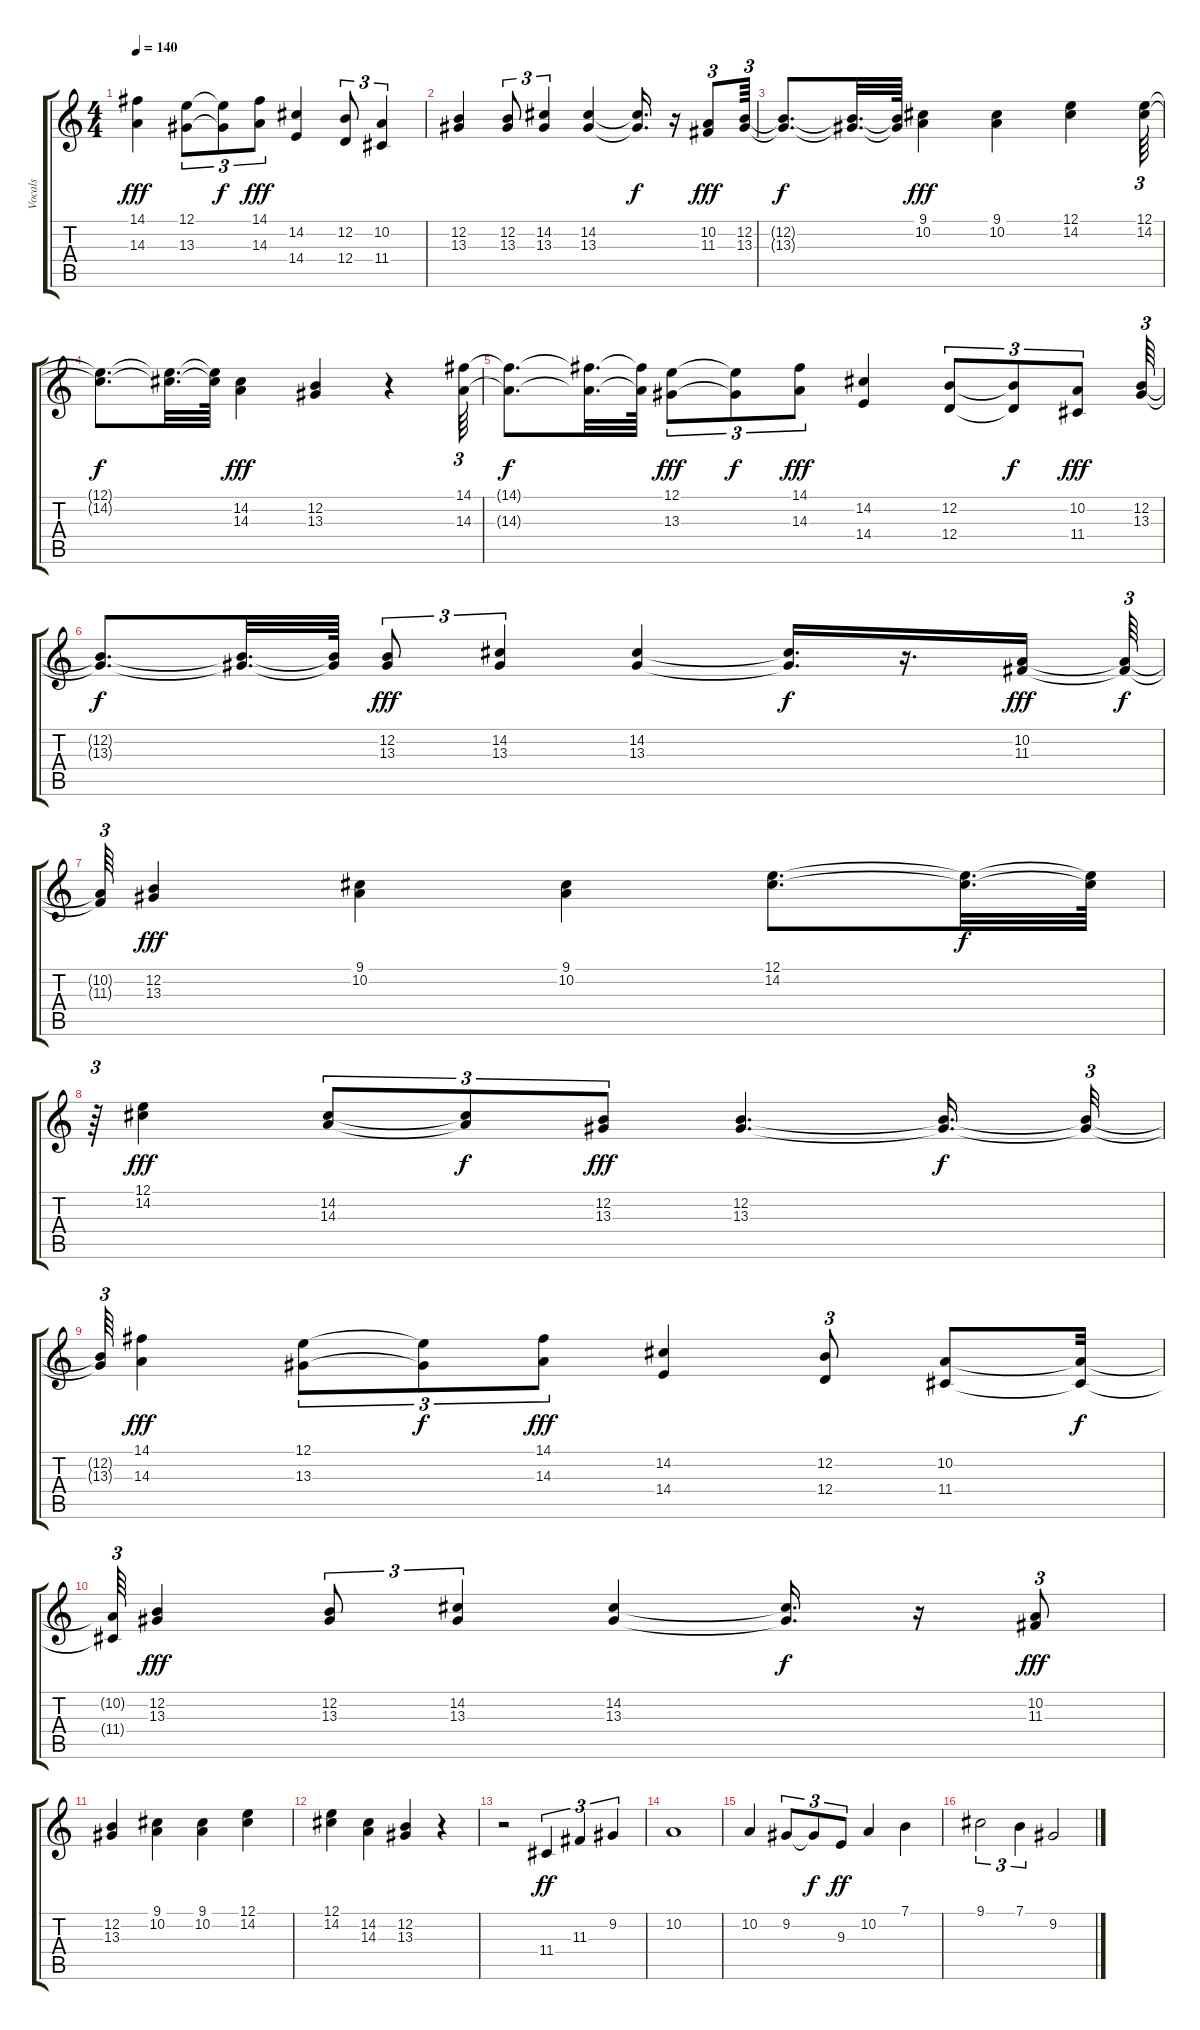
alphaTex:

\track ("Vocals" "Vocals") {instrument flute}
\staff {score tabs}
\tuning (E4 B3 G3 D3 A2 E2) {hide}
\ts (4 4)
\tempo 140
\clef g2
\ks c
(14.1 14.3).4{dy fff} (12.1 13.3).8{tu (3 2)} (12.1{t} 13.3{t}).8{tu (3 2) dy f} (14.1 14.3).8{tu (3 2) dy fff} (14.2 14.4).4 (12.2 12.4).8{tu (3 2)} (10.2 11.4).4{tu (3 2)} |
(12.2 13.3).4 (12.2 13.3).8{tu (3 2)} (14.2 13.3).4{tu (3 2)} (14.2 13.3).4 (14.2{t} 13.3{t}).16{d dy f} r.16 (10.2 11.3).8{tu (3 2) dy fff} (12.2 13.3).64{tu (3 2)} |
(12.2{t} 13.3{t}).8{d dy f} (12.2{t} 13.3{t}).32{d} (12.2{t} 13.3{t}).64 (9.1 10.2).4{dy fff} (9.1 10.2).4 (12.1 14.2).4 (12.1 14.2).64{tu (3 2)} |
(12.1{t} 14.2{t}).8{d dy f} (12.1{t} 14.2{t}).32{d} (12.1{t} 14.2{t}).64 (14.2 14.3).4{dy fff} (12.2 13.3).4 r.4 (14.1 14.3).64{tu (3 2)} |
(14.1{t} 14.3{t}).8{d dy f} (14.1{t} 14.3{t}).32{d} (14.1{t} 14.3{t}).64 (12.1 13.3).8{tu (3 2) dy fff} (12.1{t} 13.3{t}).8{tu (3 2) dy f} (14.1 14.3).8{tu (3 2) dy fff} (14.2 14.4).4 (12.2 12.4).8{tu (3 2)} (12.2{t} 12.4{t}).8{tu (3 2) dy f} (10.2 11.4).8{tu (3 2) dy fff} (12.2 13.3).64{tu (3 2)} |
(12.2{t} 13.3{t}).8{d dy f} (12.2{t} 13.3{t}).32{d} (12.2{t} 13.3{t}).64 (12.2 13.3).8{tu (3 2) dy fff} (14.2 13.3).4{tu (3 2)} (14.2 13.3).4 (14.2{t} 13.3{t}).16{d dy f} r.16{d} (10.2 11.3).16{dy fff} (10.2{t} 11.3{t}).64{tu (3 2) dy f} |
(10.2{t} 11.3{t}).64{tu (3 2)} (12.2 13.3).4{dy fff} (9.1 10.2).4 (9.1 10.2).4 (12.1 14.2).8{d} (12.1{t} 14.2{t}).32{d dy f} (12.1{t} 14.2{t}).64 |
r.64{tu (3 2)} (12.1 14.2).4{dy fff} (14.2 14.3).8{tu (3 2)} (14.2{t} 14.3{t}).8{tu (3 2) dy f} (12.2 13.3).8{tu (3 2) dy fff} (12.2 13.3).4{d} (12.2{t} 13.3{t}).16{d dy f} (12.2{t} 13.3{t}).32{tu (3 2)} |
(12.2{t} 13.3{t}).64{tu (3 2)} (14.1 14.3).4{dy fff} (12.1 13.3).8{tu (3 2)} (12.1{t} 13.3{t}).8{tu (3 2) dy f} (14.1 14.3).8{tu (3 2) dy fff} (14.2 14.4).4 (12.2 12.4).8{tu (3 2)} (10.2 11.4).8 (10.2{t} 11.4{t}).32{dy f} |
(10.2{t} 11.4{t}).64{tu (3 2)} (12.2 13.3).4{dy fff} (12.2 13.3).8{tu (3 2)} (14.2 13.3).4{tu (3 2)} (14.2 13.3).4 (14.2{t} 13.3{t}).16{d dy f} r.16 (10.2 11.3).8{tu (3 2) dy fff} |
(12.2 13.3).4 (9.1 10.2).4 (9.1 10.2).4 (12.1 14.2).4 |
(12.1 14.2).4 (14.2 14.3).4 (12.2 13.3).4 r.4 |
r.2 11.4.4{tu (3 2) dy ff} 11.3.4{tu (3 2)} 9.2.4{tu (3 2)} |
10.2.1 |
10.2.4 9.2.8{tu (3 2)} 9.2{t}.8{tu (3 2) dy f} 9.3.8{tu (3 2) dy ff} 10.2.4 7.1.4 |
9.1.2{tu (3 2)} 7.1.4{tu (3 2)} 9.2.2
